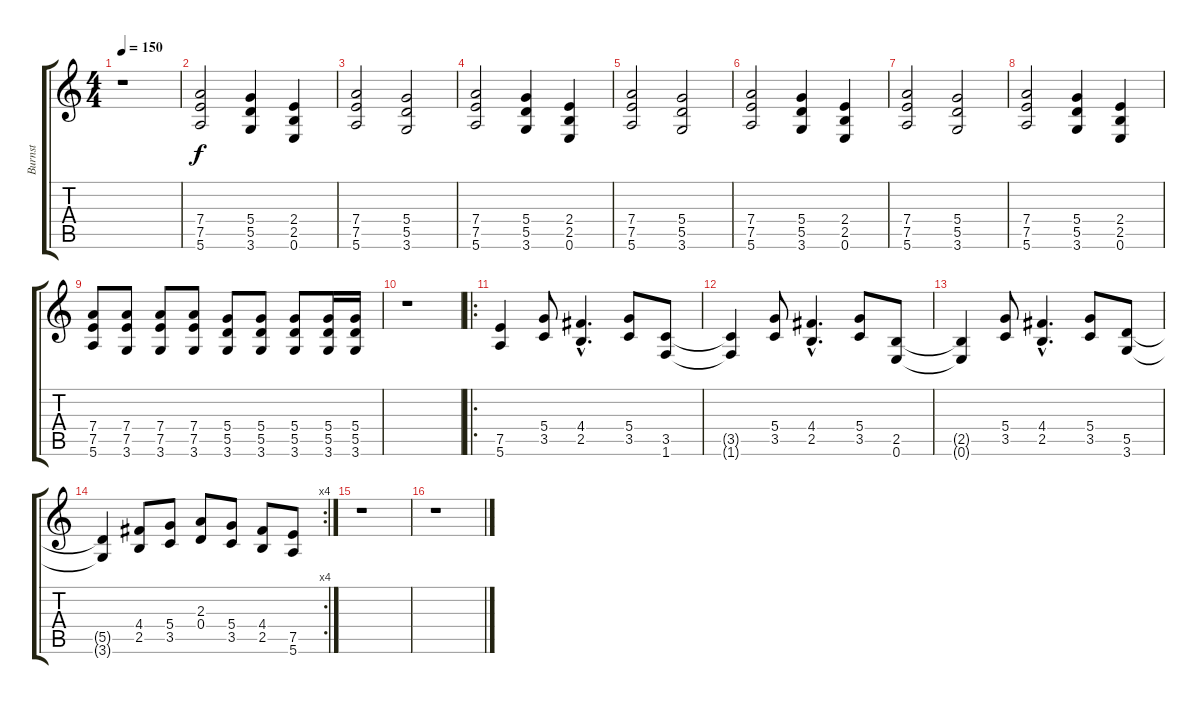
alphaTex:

\track ("Burnst" "Burnst") {instrument overdrivenguitar}
\staff {score tabs}
\tuning (E4 B3 G3 D3 A2 E2) {hide}
\ts (4 4)
\tempo 150
\clef g2
\ks c
r.1{dy f} |
(7.4 7.5 5.6).2 (5.4 5.5 3.6).4 (2.4 2.5 0.6).4 |
(7.4 7.5 5.6).2 (5.4 5.5 3.6).2 |
(7.4 7.5 5.6).2 (5.4 5.5 3.6).4 (2.4 2.5 0.6).4 |
(7.4 7.5 5.6).2 (5.4 5.5 3.6).2 |
(7.4 7.5 5.6).2 (5.4 5.5 3.6).4 (2.4 2.5 0.6).4 |
(7.4 7.5 5.6).2 (5.4 5.5 3.6).2 |
(7.4 7.5 5.6).2 (5.4 5.5 3.6).4 (2.4 2.5 0.6).4 |
(7.4 7.5 5.6).8 (7.4 7.5 3.6).8 (7.4 7.5 3.6).8 (7.4 7.5 3.6).8 (5.4 5.5 3.6).8 (5.4 5.5 3.6).8 (5.4 5.5 3.6).8 (5.4 5.5 3.6).16 (5.4 5.5 3.6).16 |
r.1 |
\ro
(7.5 5.6).4 (5.4 3.5).8 (4.4{hac} 2.5{hac}).4{d} (5.4 3.5).8 (3.5 1.6).8 |
(3.5{t} 1.6{t}).4 (5.4 3.5).8 (4.4{hac} 2.5{hac}).4{d} (5.4 3.5).8 (2.5 0.6).8 |
(2.5{t} 0.6{t}).4 (5.4 3.5).8 (4.4{hac} 2.5{hac}).4{d} (5.4 3.5).8 (5.5 3.6).8 |
\rc 4
(5.5{t} 3.6{t}).4 (4.4 2.5).8 (5.4 3.5).8 (2.3 0.4).8 (5.4 3.5).8 (4.4 2.5).8 (7.5 5.6).8 |
r.1 |
r.1
